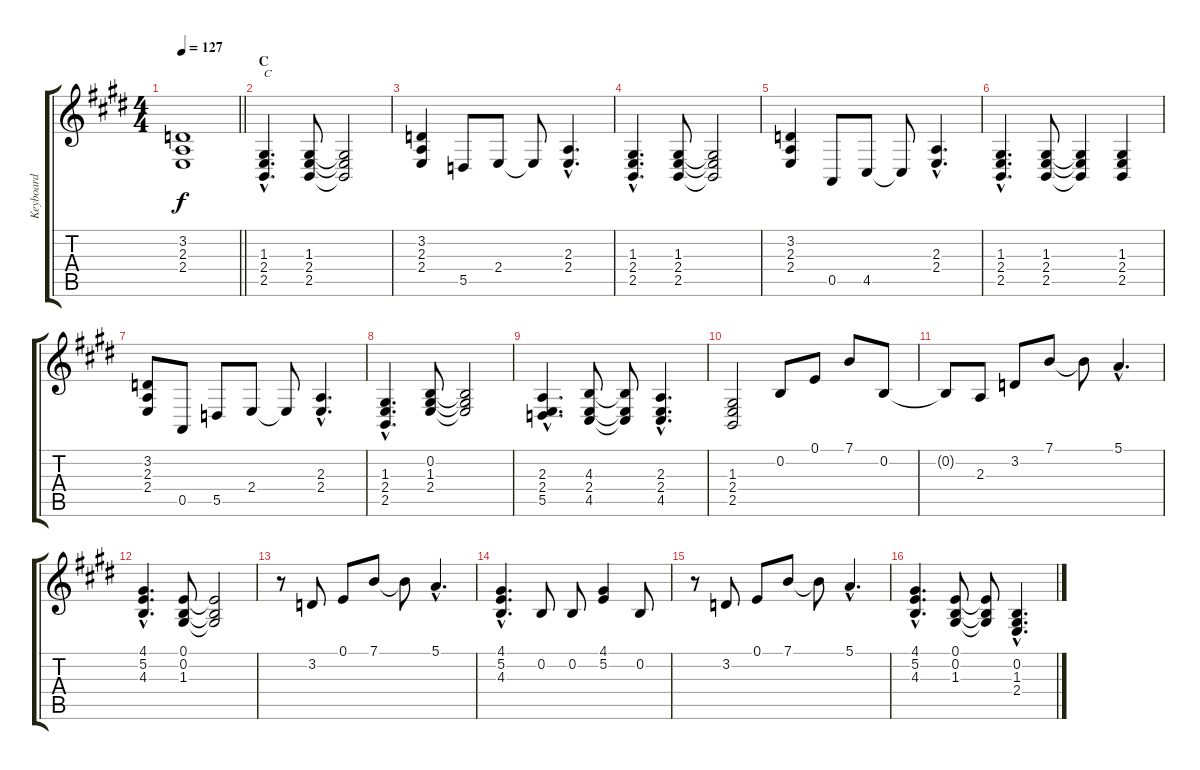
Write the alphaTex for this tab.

\track ("Keyboard" "Keyboard") {instrument acousticgrandpiano}
\staff {score tabs}
\tuning (E4 B3 G3 D3 A2 E2) {hide}
\ts (4 4)
\tempo 127
\clef g2
\barLineRight lightlight
\ks e
(3.2 2.3 2.4).1{dy f} |
\section ("" "C")
(1.3{hac} 2.4{hac} 2.5{hac}).4{d txt "C"} (1.3 2.4 2.5).8 (1.3{t} 2.4{t} 2.5{t}).2 |
(3.2 2.3 2.4).4 5.5.8 2.4.8 2.4{t}.8 (2.3{hac} 2.4{hac}).4{d} |
(1.3{hac} 2.4{hac} 2.5{hac}).4{d} (1.3 2.4 2.5).8 (1.3{t} 2.4{t} 2.5{t}).2 |
(3.2 2.3 2.4).4 0.5.8 4.5.8 4.5{t}.8 (2.3{hac} 2.4{hac}).4{d} |
(1.3{hac} 2.4{hac} 2.5{hac}).4{d} (1.3 2.4 2.5).8 (1.3{t} 2.4{t} 2.5{t}).4 (1.3 2.4 2.5).4 |
(3.2 2.3 2.4).8 0.5.8 5.5.8 2.4.8 2.4{t}.8 (2.3{hac} 2.4{hac}).4{d} |
(1.3{hac} 2.4{hac} 2.5{hac}).4{d} (0.2 1.3 2.4).8 (0.2{t} 1.3{t} 2.4{t}).2 |
(2.3{hac} 2.4{hac} 5.5{hac}).4{d} (4.3 2.4 4.5).8 (4.3{t} 2.4{t} 4.5{t}).8 (2.3{hac} 2.4{hac} 4.5{hac}).4{d} |
(1.3 2.4 2.5).2 0.2.8 0.1.8 7.1.8 0.2.8 |
0.2{t}.8 2.3.8 3.2.8 7.1.8 7.1{t}.8 5.1{hac}.4{d} |
(4.1{hac} 5.2{hac} 4.3{hac}).4{d} (0.1 0.2 1.3).8 (0.1{t} 0.2{t} 1.3{t}).2 |
r.8 3.2.8 0.1.8 7.1.8 7.1{t}.8 5.1{hac}.4{d} |
(4.1{hac} 5.2{hac} 4.3{hac}).4{d} 0.2.8 0.2.8 (4.1 5.2).4 0.2.8 |
r.8 3.2.8 0.1.8 7.1.8 7.1{t}.8 5.1{hac}.4{d} |
(4.1{hac} 5.2{hac} 4.3{hac}).4{d} (0.1 0.2 1.3).8 (0.1{t} 0.2{t} 1.3{t}).8 (0.2{hac} 1.3{hac} 2.4{hac}).4{d}
